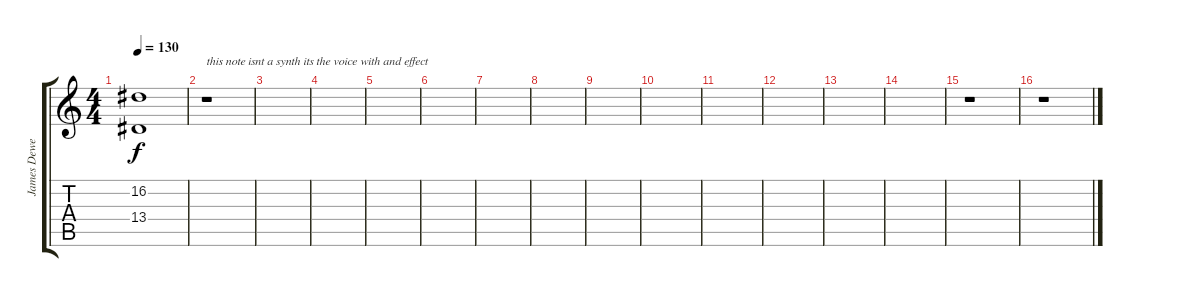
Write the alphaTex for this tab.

\track ("James Dewees - Keyboard" "James Dewe") {instrument lead2sawtooth}
\staff {score tabs}
\tuning (E4 B3 G3 D3 A2 E2) {hide}
\ts (4 4)
\tempo 130
\clef g2
\ks c
(16.2 13.4).1{dy f volume 7} |
r.1{txt "this note isnt a synth its the voice with and effect "} |
|
|
|
|
|
|
|
|
|
|
|
|
r.1 |
r.1
